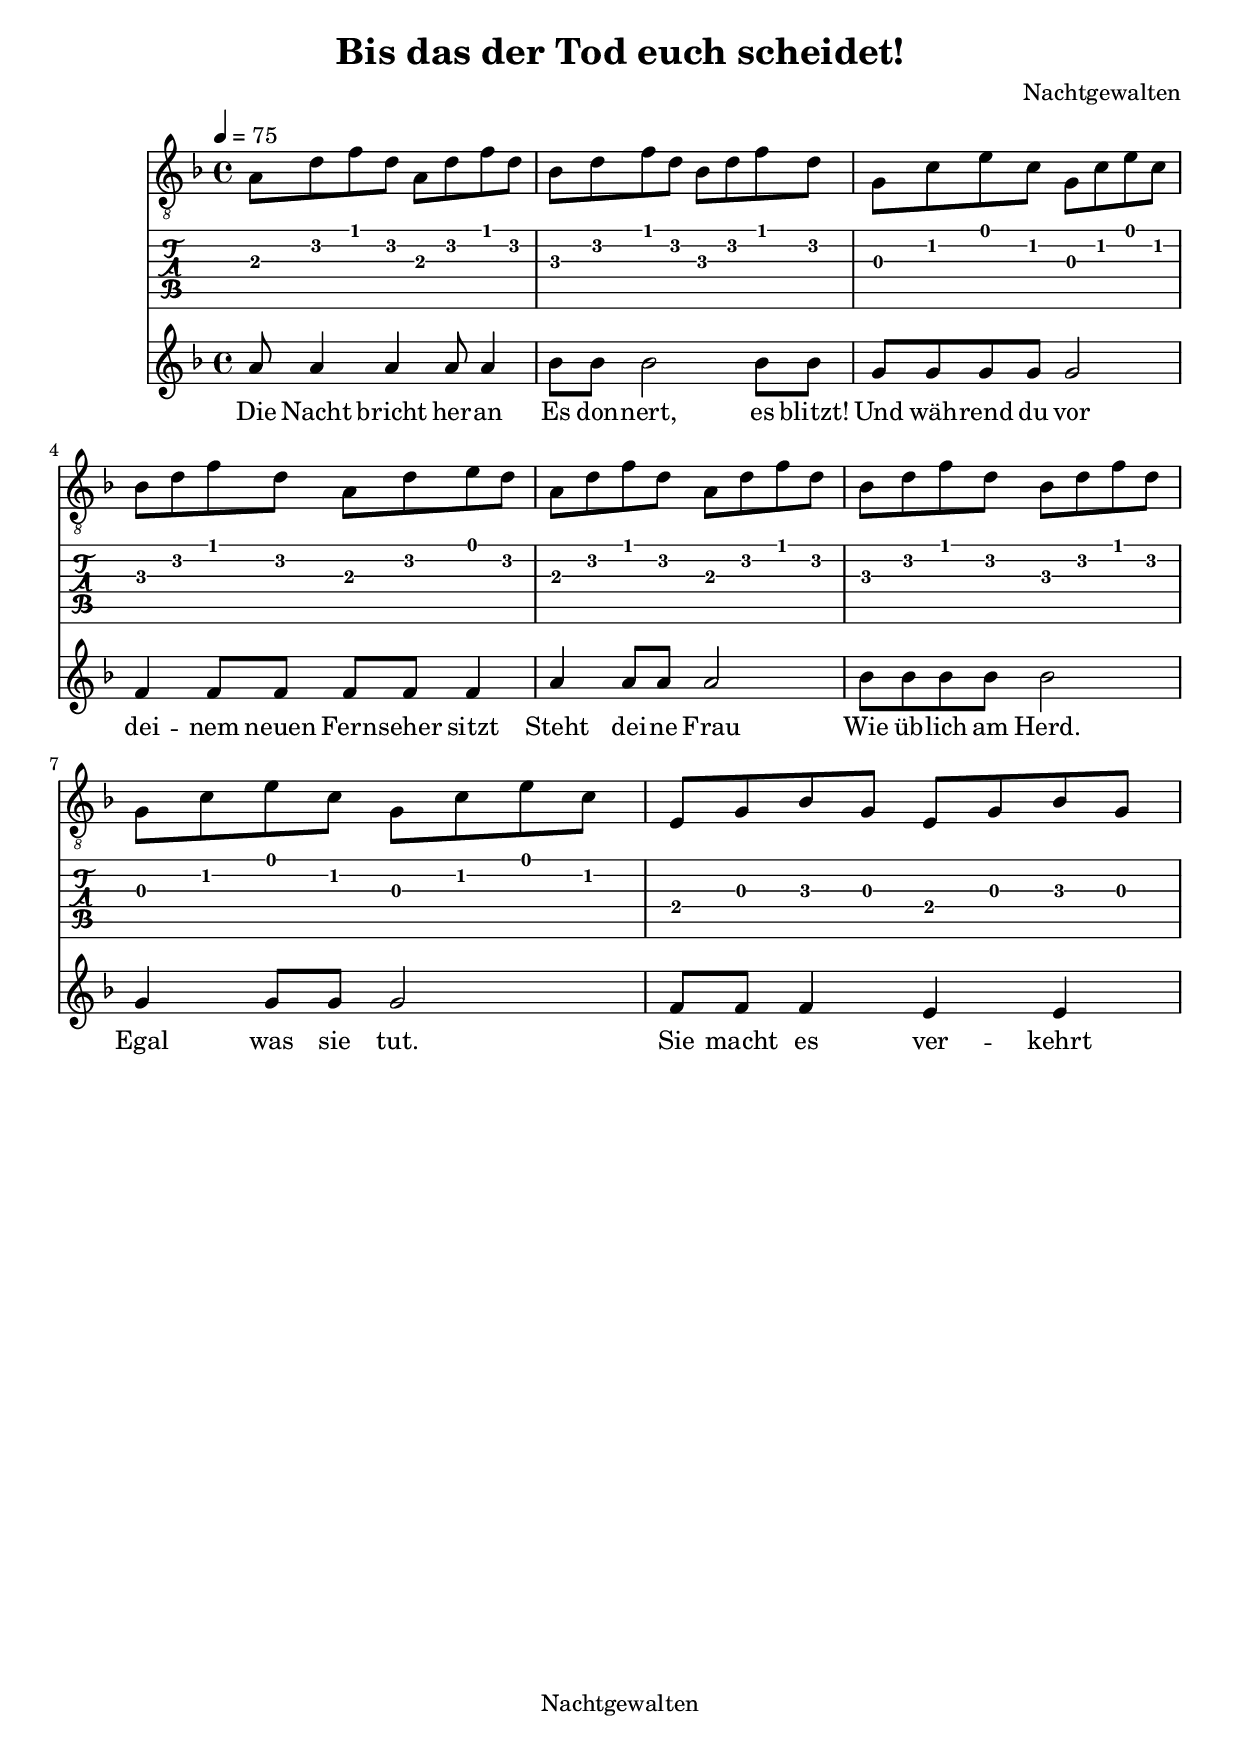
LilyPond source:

\version "2.18.2"
\include "predefined-guitar-fretboards.ly"

\language "english"

\header {
  title = "Bis das der Tod euch scheidet!"
  composer = "Nachtgewalten"
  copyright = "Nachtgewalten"
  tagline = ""
}


guitar = \relative c' {
  \key d \minor
  a8 d f d a d f d   |
  bf d f d bf d f d  |
  g, c e c g c e c   |
  bf d f d a d e d   |

  a d f d a d f d    |
  bf d f d bf d f d  |
  g, c e c g c e c   |
  % bf d f d a d f d  |
  e, g bf g e g bf g |
}

mel = \relative c'' {
  \key d \minor
  a8 a4 a4 a8 a4     |
  bf8 bf bf2 bf8 bf  |
  g8 g g g g2        |
  f4 f8 f f8 f f4    |
  a4 a8 a a2         |
  bf8 bf bf bf bf2   |
  g4 g8 g8 g2        |
  f8 f f4 e4 e       |
}

lyr = \lyricmode {
  Die Nacht bricht her -- an           |
  Es don -- nert, es blitzt!           |
  Und wäh -- rend du vor               |
  dei -- nem neuen Fern -- seher sitzt |
  Steht dei -- ne Frau                 |
  Wie üb -- lich am Herd.              |
  Egal was sie tut.                    |
  Sie macht es ver -- kehrt            |
}

\score {
  <<
    <<
      \new Staff {
        \tempo 4 = 75
        \set Staff.midiInstrument = #"acoustic guitar (steel)"
        \clef "treble_8"
        \guitar
     }

    \new TabStaff {
      \guitar
    }
   >>

   \new Staff = "Timo" <<
    \set Staff.midiInstrument = #"flute"

    \new Voice = "Singstimme" \mel
    \addlyrics { \lyr }
    >>
  >>

  \layout {}
  \midi {}
}